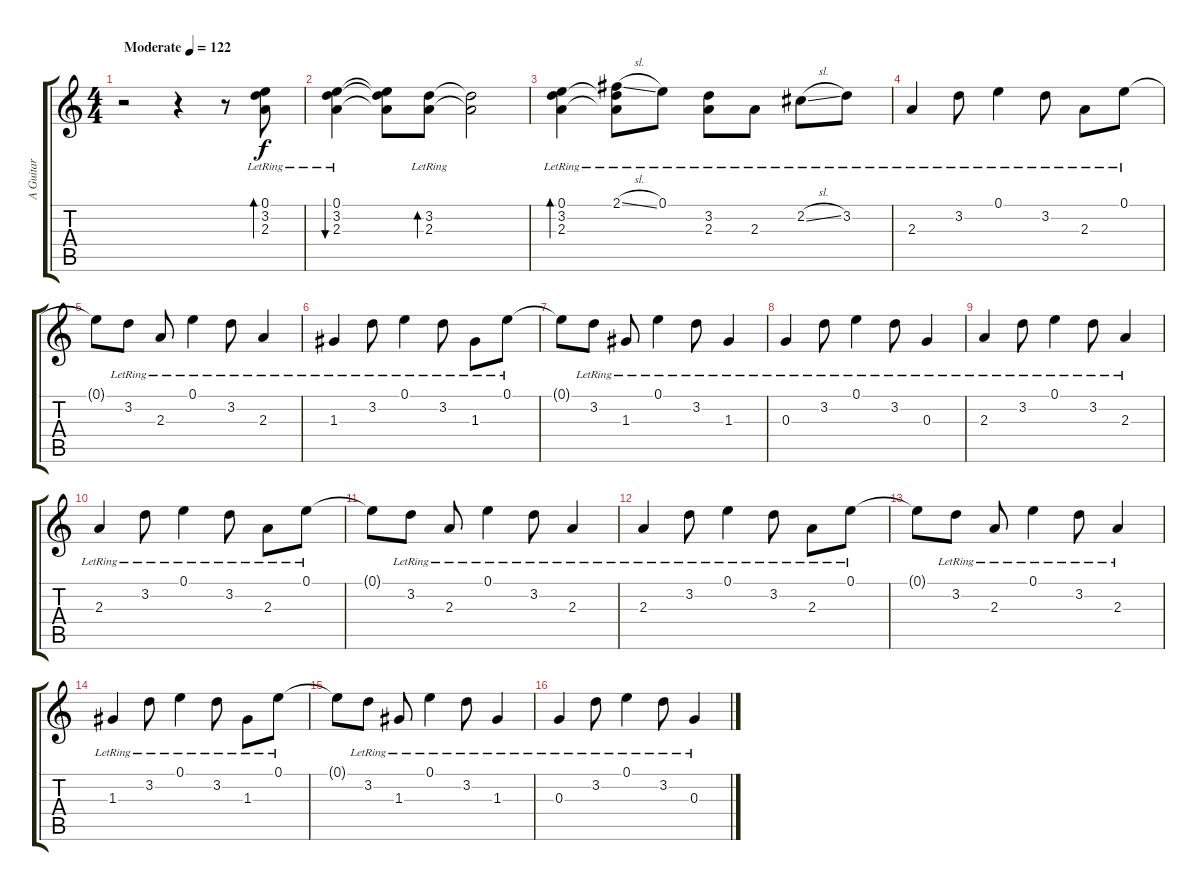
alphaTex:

\track ("A Guitar" "A Guitar") {instrument acousticguitarsteel}
\staff {score tabs}
\tuning (E4 B3 G3 D3 A2 E2) {hide}
\ts (4 4)
\tempo (122 "Moderate")
\clef g2
\ks c
r.2{dy f instrument acousticguitarsteel} r.4 r.8 (0.1{lr} 3.2{lr} 2.3{lr}).8{bd 60} |
(0.1{lr} 3.2{lr} 2.3{lr}).4{bu 60} (0.1{t} 3.2{t} 2.3{t}).8 (3.2{lr} 2.3{lr}).8{bd 60} (3.2{t} 2.3{t}).2 |
(0.1{lr} 3.2{lr} 2.3{lr}).4{bd 60} (2.1{sl lr} 3.2{t} 2.3{t}).8 0.1{lr}.8 (3.2{lr} 2.3{lr}).8 2.3{lr}.8 2.2{sl lr}.8 3.2{lr}.8 |
2.3{lr}.4 3.2{lr}.8 0.1{lr}.4 3.2{lr}.8 2.3{lr}.8 0.1{lr}.8 |
0.1{t}.8 3.2{lr}.8 2.3{lr}.8 0.1{lr}.4 3.2{lr}.8 2.3{lr}.4 |
1.3{lr}.4 3.2{lr}.8 0.1{lr}.4 3.2{lr}.8 1.3{lr}.8 0.1{lr}.8 |
0.1{t}.8 3.2{lr}.8 1.3{lr}.8 0.1{lr}.4 3.2{lr}.8 1.3{lr}.4 |
0.3{lr}.4 3.2{lr}.8 0.1{lr}.4 3.2{lr}.8 0.3{lr}.4 |
2.3{lr}.4 3.2{lr}.8 0.1{lr}.4 3.2{lr}.8 2.3{lr}.4 |
2.3{lr}.4 3.2{lr}.8 0.1{lr}.4 3.2{lr}.8 2.3{lr}.8 0.1{lr}.8 |
0.1{t}.8 3.2{lr}.8 2.3{lr}.8 0.1{lr}.4 3.2{lr}.8 2.3{lr}.4 |
2.3{lr}.4 3.2{lr}.8 0.1{lr}.4 3.2{lr}.8 2.3{lr}.8 0.1{lr}.8 |
0.1{t}.8 3.2{lr}.8 2.3{lr}.8 0.1{lr}.4 3.2{lr}.8 2.3{lr}.4 |
1.3{lr}.4 3.2{lr}.8 0.1{lr}.4 3.2{lr}.8 1.3{lr}.8 0.1{lr}.8 |
0.1{t}.8 3.2{lr}.8 1.3{lr}.8 0.1{lr}.4 3.2{lr}.8 1.3{lr}.4 |
0.3{lr}.4 3.2{lr}.8 0.1{lr}.4 3.2{lr}.8 0.3{lr}.4
